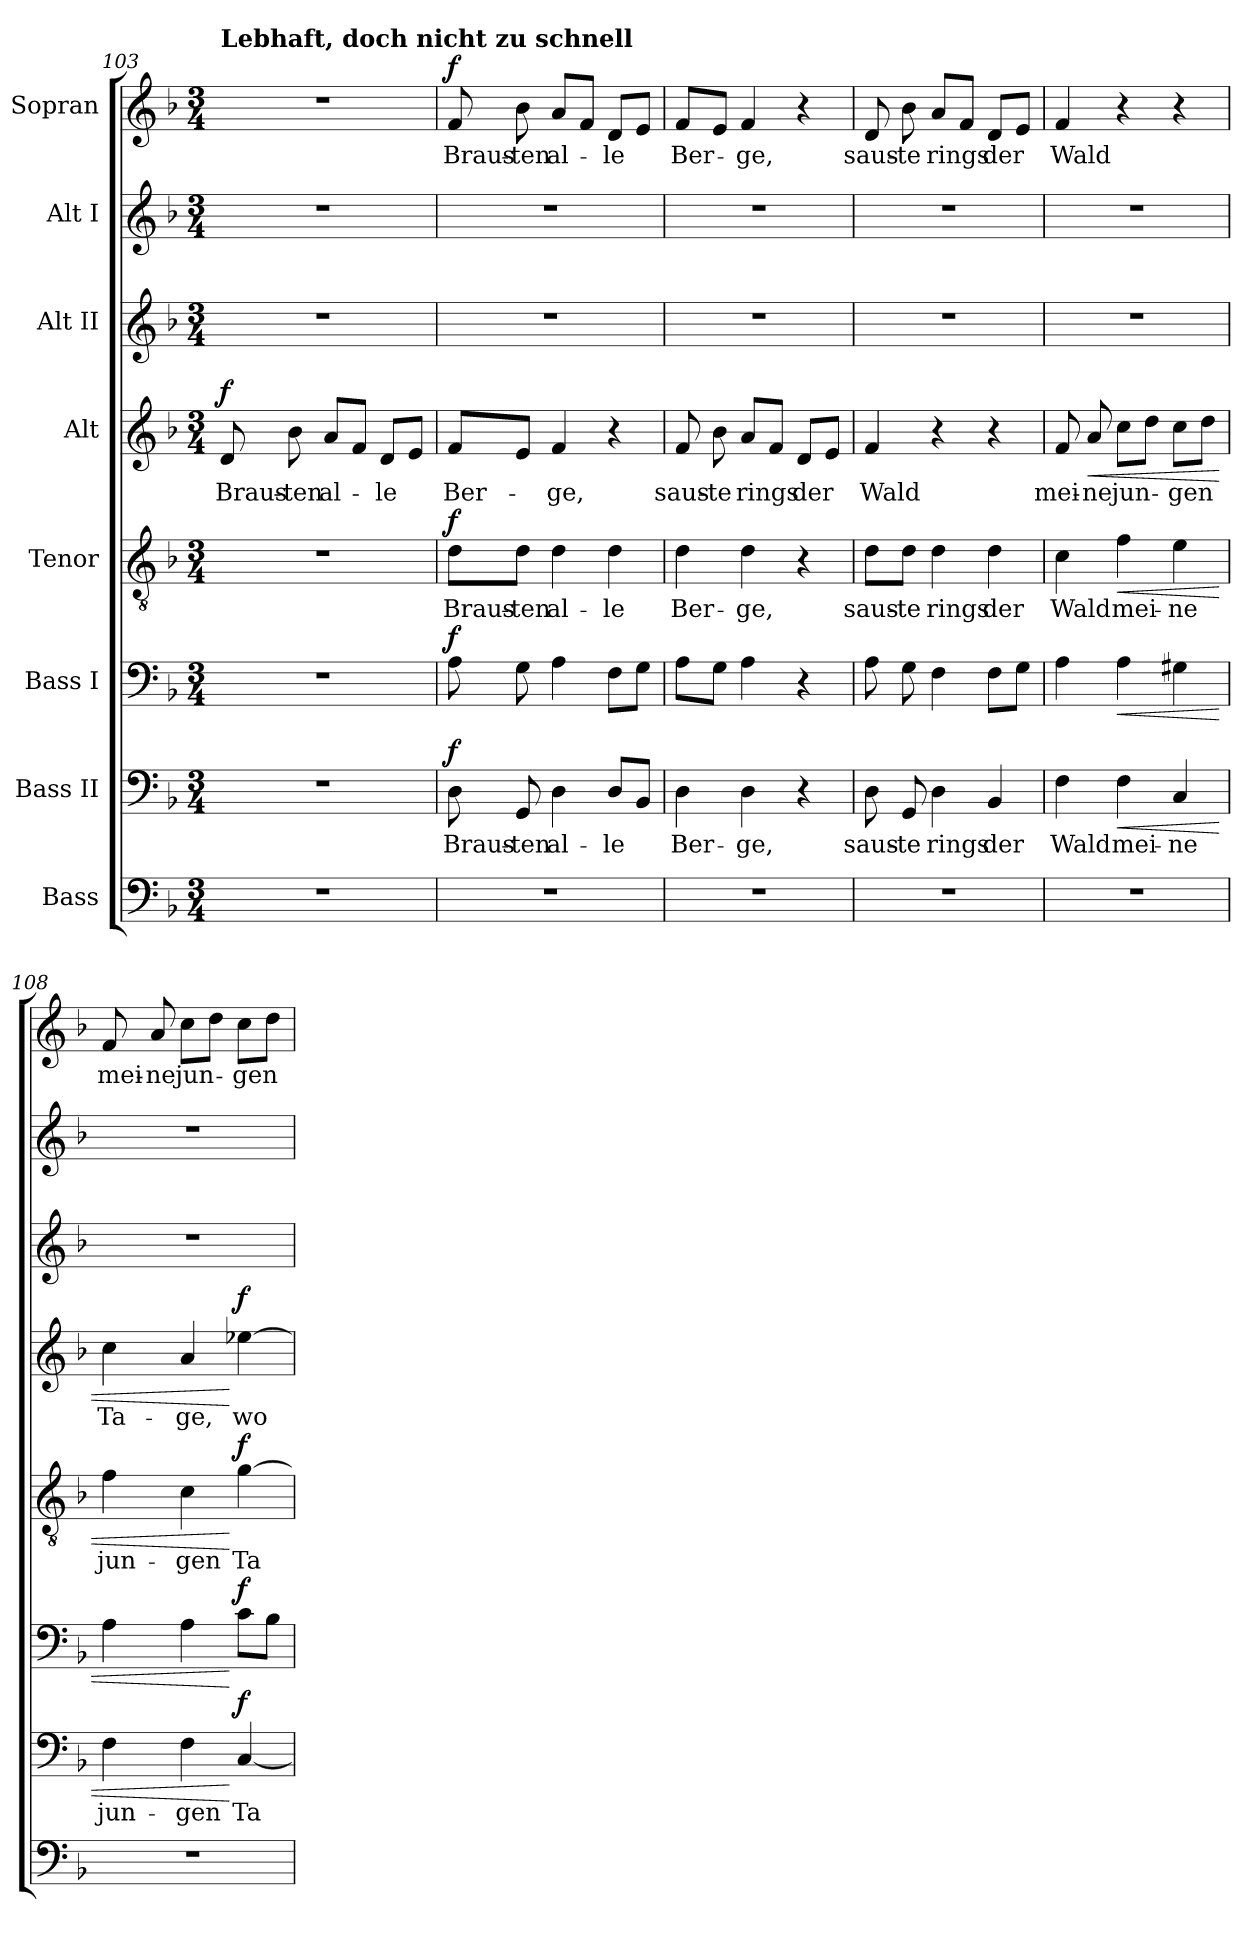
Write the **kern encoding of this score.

**kern	**kern	**text	**dynam	**kern	**dynam	**kern	**text	**dynam	**kern	**text	**dynam	**kern	**kern	**kern	**text	**dynam
*part8	*part7	*part7	*part7	*part6	*part6	*part5	*part5	*part5	*part4	*part4	*part4	*part3	*part2	*part1	*part1	*part1
*staff8	*staff7	*staff7	*staff7	*staff6	*staff6	*staff5	*staff5	*staff5	*staff4	*staff4	*staff4	*staff3	*staff2	*staff1	*staff1	*staff1
*I"Bass	*I"Bass II	*	*	*I"Bass I	*	*I"Tenor	*	*	*I"Alt	*	*	*I"Alt II	*I"Alt I	*I"Sopran	*	*
!!LO:PB:g=z
*clefF4	*clefF4	*	*	*clefF4	*	*clefGv2	*	*	*clefG2	*	*	*clefG2	*clefG2	*clefG2	*	*
*k[b-]	*k[b-]	*	*	*k[b-]	*	*k[b-]	*	*	*k[b-]	*	*	*k[b-]	*k[b-]	*k[b-]	*	*
*M3/4	*M3/4	*	*	*M3/4	*	*M3/4	*	*	*M3/4	*	*	*M3/4	*M3/4	*M3/4	*	*
=103	=103	=103	=103	=103	=103	=103	=103	=103	=103	=103	=103	=103	=103	=103	=103	=103
!	!	!	!	!	!	!	!	!	!	!	!	!	!	!LO:TX:a:B:t=Lebhaft, doch nicht zu schnell	!	!
!	!	!	!	!	!	!	!	!	!	!	!LO:DY:a	!	!	!	!	!
2.r	2.r	.	.	2.r	.	2.r	.	.	8d/	Braus-	f	2.r	2.r	2.r	.	.
.	.	.	.	.	.	.	.	.	8b-\	-ten	.	.	.	.	.	.
.	.	.	.	.	.	.	.	.	8a/L	al-	.	.	.	.	.	.
.	.	.	.	.	.	.	.	.	8f/J	.	.	.	.	.	.	.
.	.	.	.	.	.	.	.	.	8d/L	-le	.	.	.	.	.	.
.	.	.	.	.	.	.	.	.	8e/J	.	.	.	.	.	.	.
=104	=104	=104	=104	=104	=104	=104	=104	=104	=104	=104	=104	=104	=104	=104	=104	=104
!	!	!	!LO:DY:a	!	!LO:DY:a	!	!	!LO:DY:a	!	!	!	!	!	!	!	!LO:DY:a
2.r	8D\	Braus-	f	8A\	f	8d\L	Braus-	f	8f/L	Ber-	.	2.r	2.r	8f/	Braus-	f
.	8GG/	-ten	.	8G\	.	8d\J	-ten	.	8e/J	.	.	.	.	8b-\	-ten	.
.	4D\	al-	.	4A\	.	4d\	al-	.	4f/	-ge,	.	.	.	8a/L	al-	.
.	.	.	.	.	.	.	.	.	.	.	.	.	.	8f/J	.	.
.	8D/L	-le	.	8F\L	.	4d\	-le	.	4r	.	.	.	.	8d/L	-le	.
.	8BB-/J	.	.	8G\J	.	.	.	.	.	.	.	.	.	8e/J	.	.
=105	=105	=105	=105	=105	=105	=105	=105	=105	=105	=105	=105	=105	=105	=105	=105	=105
2.r	4D\	Ber-	.	8A\L	.	4d\	Ber-	.	8f/	saus-	.	2.r	2.r	8f/L	Ber-	.
.	.	.	.	8G\J	.	.	.	.	8b-\	-te	.	.	.	8e/J	.	.
.	4D\	-ge,	.	4A\	.	4d\	-ge,	.	8a/L	rings	.	.	.	4f/	-ge,	.
.	.	.	.	.	.	.	.	.	8f/J	.	.	.	.	.	.	.
.	4r	.	.	4r	.	4r	.	.	8d/L	der	.	.	.	4r	.	.
.	.	.	.	.	.	.	.	.	8e/J	.	.	.	.	.	.	.
=106	=106	=106	=106	=106	=106	=106	=106	=106	=106	=106	=106	=106	=106	=106	=106	=106
2.r	8D\	saus-	.	8A\	.	8d\L	saus-	.	4f/	Wald	.	2.r	2.r	8d/	saus-	.
.	8GG/	-te	.	8G\	.	8d\J	-te	.	.	.	.	.	.	8b-\	-te	.
.	4D\	rings	.	4F\	.	4d\	rings	.	4r	.	.	.	.	8a/L	rings	.
.	.	.	.	.	.	.	.	.	.	.	.	.	.	8f/J	.	.
.	4BB-/	der	.	8F\L	.	4d\	der	.	4r	.	.	.	.	8d/L	der	.
.	.	.	.	8G\J	.	.	.	.	.	.	.	.	.	8e/J	.	.
=107	=107	=107	=107	=107	=107	=107	=107	=107	=107	=107	=107	=107	=107	=107	=107	=107
2.r	4F\	Wald	.	4A\	.	4c\	Wald	.	8f/	mei-	.	2.r	2.r	4f/	Wald	.
!	!	!	!	!	!	!	!	!	!	!	!LO:HP:b	!	!	!	!	!
.	.	.	.	.	.	.	.	.	8a/	-ne	<	.	.	.	.	.
!	!	!	!LO:HP:b	!	!LO:HP:b	!	!	!LO:HP:b	!	!	!	!	!	!	!	!
.	4F\	mei-	<	4A\	<	4f\	mei-	<	8cc\L	jun-	.	.	.	4r	.	.
.	.	.	.	.	.	.	.	.	8dd\J	.	.	.	.	.	.	.
.	4C/	-ne	.	4G#X\	.	4e\	-ne	.	8cc\L	-gen	.	.	.	4r	.	.
.	.	.	.	.	.	.	.	.	8dd\J	.	.	.	.	.	.	.
!!LO:LB:g=z
=108	=108	=108	=108	=108	=108	=108	=108	=108	=108	=108	=108	=108	=108	=108	=108	=108
2.r	4F\	jun-	.	4A\	.	4f\	jun-	.	4cc\	Ta-	.	2.r	2.r	8f/	mei-	.
.	.	.	.	.	.	.	.	.	.	.	.	.	.	8a/	-ne	.
.	4F\	-gen	.	4A\	.	4c\	-gen	.	4a/	-ge,	.	.	.	8cc\L	jun-	.
.	.	.	.	.	.	.	.	.	.	.	.	.	.	8dd\J	.	.
!	!	!	!LO:DY:n=1:a	!	!LO:DY:n=1:a	!	!	!LO:DY:n=1:a	!	!	!LO:DY:n=1:a	!	!	!	!	!
.	[4C/	Ta-	[ f	8c\L	[ f	[4g\	Ta-	[ f	[4ee-X\	wo-	[ f	.	.	8cc\L	-gen	.
.	.	.	.	8B-\J	.	.	.	.	.	.	.	.	.	8dd\J	.	.
=	=	=	=	=	=	=	=	=	=	=	=	=	=	=	=	=
*-	*-	*-	*-	*-	*-	*-	*-	*-	*-	*-	*-	*-	*-	*-	*-	*-
